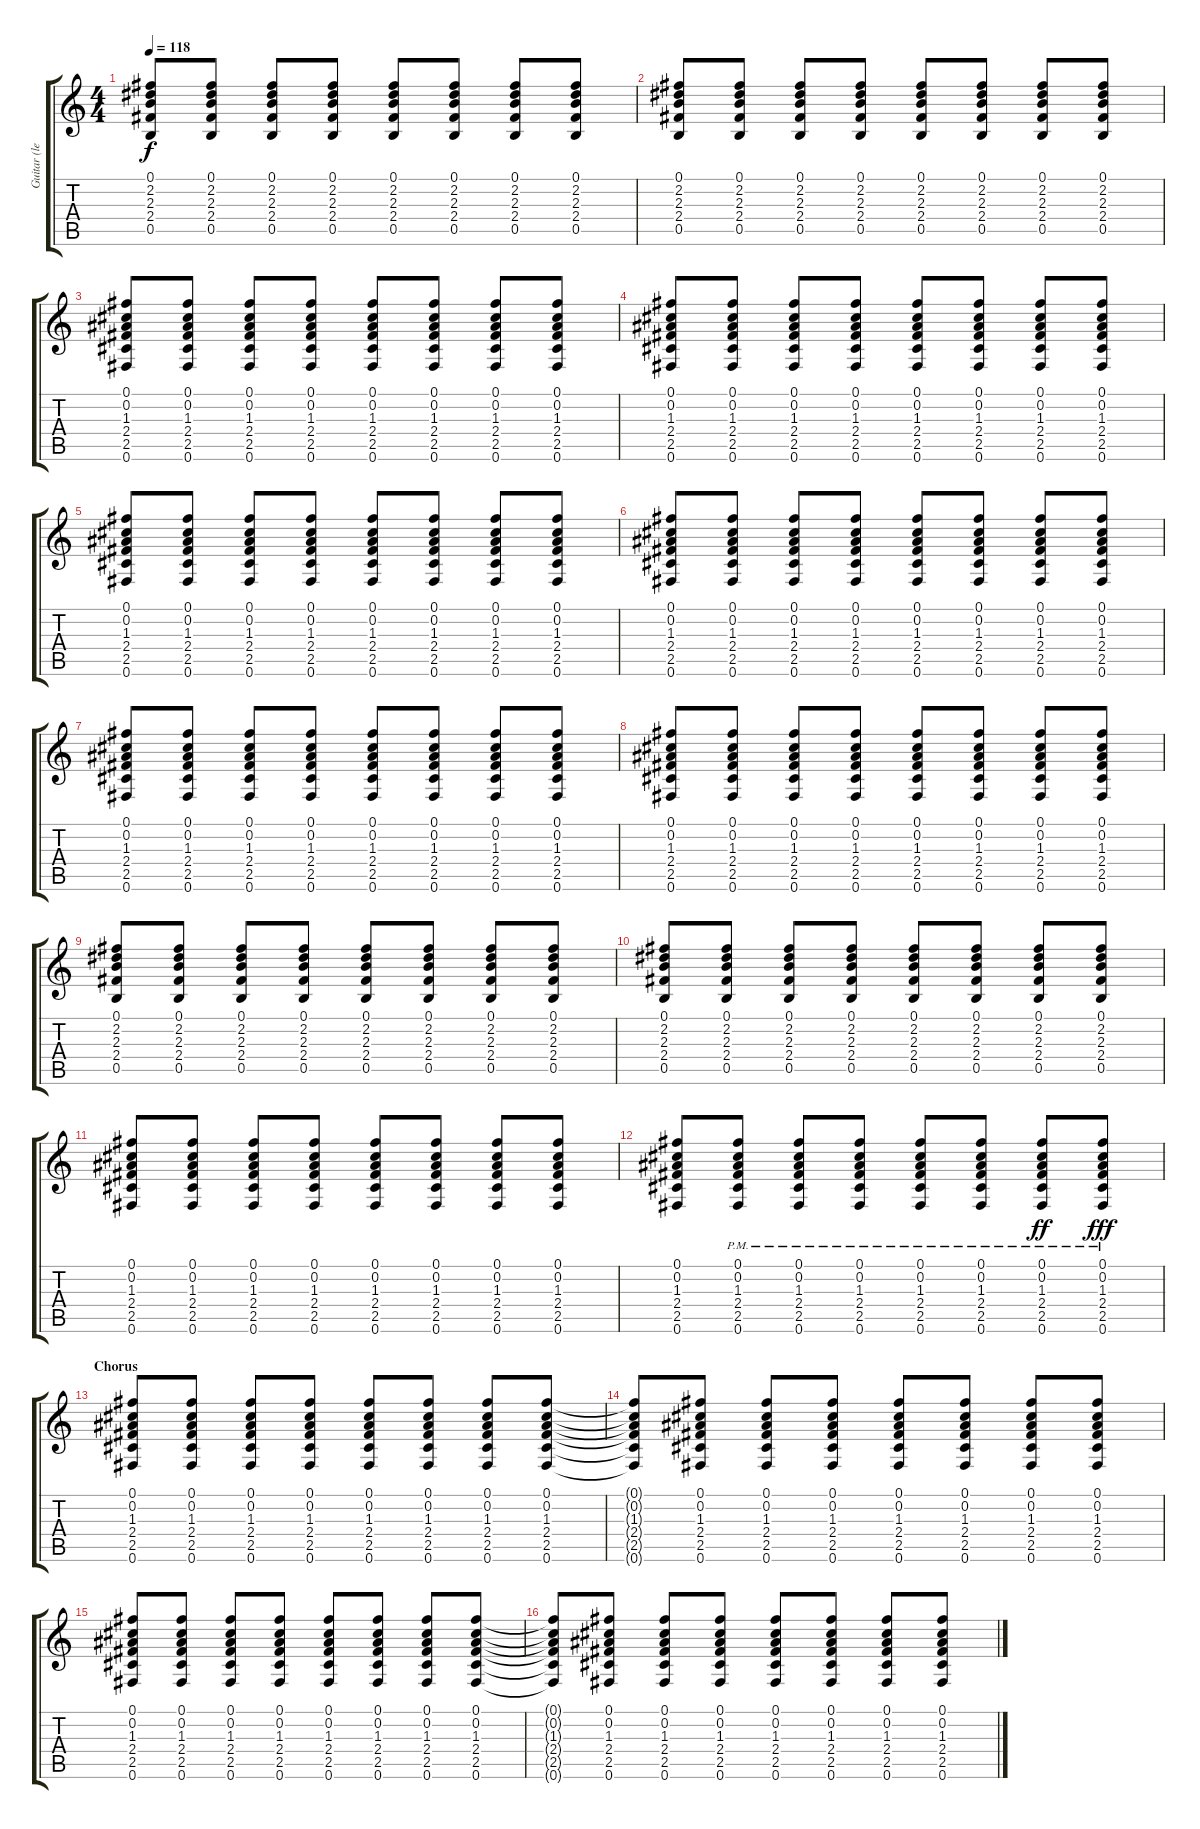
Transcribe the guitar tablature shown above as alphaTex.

\track ("Guitar (left)" "Guitar (le") {instrument overdrivenguitar}
\staff {score tabs}
\tuning (Gb4 Db4 A3 E3 B2 Gb2) {hide}
\ts (4 4)
\tempo 118
\clef g2
\ks c
(0.1 2.2 2.3 2.4 0.5).8{dy f} (0.1 2.2 2.3 2.4 0.5).8 (0.1 2.2 2.3 2.4 0.5).8 (0.1 2.2 2.3 2.4 0.5).8 (0.1 2.2 2.3 2.4 0.5).8 (0.1 2.2 2.3 2.4 0.5).8 (0.1 2.2 2.3 2.4 0.5).8 (0.1 2.2 2.3 2.4 0.5).8 |
(0.1 2.2 2.3 2.4 0.5).8 (0.1 2.2 2.3 2.4 0.5).8 (0.1 2.2 2.3 2.4 0.5).8 (0.1 2.2 2.3 2.4 0.5).8 (0.1 2.2 2.3 2.4 0.5).8 (0.1 2.2 2.3 2.4 0.5).8 (0.1 2.2 2.3 2.4 0.5).8 (0.1 2.2 2.3 2.4 0.5).8 |
(0.1 0.2 1.3 2.4 2.5 0.6).8 (0.1 0.2 1.3 2.4 2.5 0.6).8 (0.1 0.2 1.3 2.4 2.5 0.6).8 (0.1 0.2 1.3 2.4 2.5 0.6).8 (0.1 0.2 1.3 2.4 2.5 0.6).8 (0.1 0.2 1.3 2.4 2.5 0.6).8 (0.1 0.2 1.3 2.4 2.5 0.6).8 (0.1 0.2 1.3 2.4 2.5 0.6).8 |
(0.1 0.2 1.3 2.4 2.5 0.6).8 (0.1 0.2 1.3 2.4 2.5 0.6).8 (0.1 0.2 1.3 2.4 2.5 0.6).8 (0.1 0.2 1.3 2.4 2.5 0.6).8 (0.1 0.2 1.3 2.4 2.5 0.6).8 (0.1 0.2 1.3 2.4 2.5 0.6).8 (0.1 0.2 1.3 2.4 2.5 0.6).8 (0.1 0.2 1.3 2.4 2.5 0.6).8 |
(0.1 0.2 1.3 2.4 2.5 0.6).8 (0.1 0.2 1.3 2.4 2.5 0.6).8 (0.1 0.2 1.3 2.4 2.5 0.6).8 (0.1 0.2 1.3 2.4 2.5 0.6).8 (0.1 0.2 1.3 2.4 2.5 0.6).8 (0.1 0.2 1.3 2.4 2.5 0.6).8 (0.1 0.2 1.3 2.4 2.5 0.6).8 (0.1 0.2 1.3 2.4 2.5 0.6).8 |
(0.1 0.2 1.3 2.4 2.5 0.6).8 (0.1 0.2 1.3 2.4 2.5 0.6).8 (0.1 0.2 1.3 2.4 2.5 0.6).8 (0.1 0.2 1.3 2.4 2.5 0.6).8 (0.1 0.2 1.3 2.4 2.5 0.6).8 (0.1 0.2 1.3 2.4 2.5 0.6).8 (0.1 0.2 1.3 2.4 2.5 0.6).8 (0.1 0.2 1.3 2.4 2.5 0.6).8 |
(0.1 0.2 1.3 2.4 2.5 0.6).8 (0.1 0.2 1.3 2.4 2.5 0.6).8 (0.1 0.2 1.3 2.4 2.5 0.6).8 (0.1 0.2 1.3 2.4 2.5 0.6).8 (0.1 0.2 1.3 2.4 2.5 0.6).8 (0.1 0.2 1.3 2.4 2.5 0.6).8 (0.1 0.2 1.3 2.4 2.5 0.6).8 (0.1 0.2 1.3 2.4 2.5 0.6).8 |
(0.1 0.2 1.3 2.4 2.5 0.6).8 (0.1 0.2 1.3 2.4 2.5 0.6).8 (0.1 0.2 1.3 2.4 2.5 0.6).8 (0.1 0.2 1.3 2.4 2.5 0.6).8 (0.1 0.2 1.3 2.4 2.5 0.6).8 (0.1 0.2 1.3 2.4 2.5 0.6).8 (0.1 0.2 1.3 2.4 2.5 0.6).8 (0.1 0.2 1.3 2.4 2.5 0.6).8 |
(0.1 2.2 2.3 2.4 0.5).8 (0.1 2.2 2.3 2.4 0.5).8 (0.1 2.2 2.3 2.4 0.5).8 (0.1 2.2 2.3 2.4 0.5).8 (0.1 2.2 2.3 2.4 0.5).8 (0.1 2.2 2.3 2.4 0.5).8 (0.1 2.2 2.3 2.4 0.5).8 (0.1 2.2 2.3 2.4 0.5).8 |
(0.1 2.2 2.3 2.4 0.5).8 (0.1 2.2 2.3 2.4 0.5).8 (0.1 2.2 2.3 2.4 0.5).8 (0.1 2.2 2.3 2.4 0.5).8 (0.1 2.2 2.3 2.4 0.5).8 (0.1 2.2 2.3 2.4 0.5).8 (0.1 2.2 2.3 2.4 0.5).8 (0.1 2.2 2.3 2.4 0.5).8 |
(0.1 0.2 1.3 2.4 2.5 0.6).8 (0.1 0.2 1.3 2.4 2.5 0.6).8 (0.1 0.2 1.3 2.4 2.5 0.6).8 (0.1 0.2 1.3 2.4 2.5 0.6).8 (0.1 0.2 1.3 2.4 2.5 0.6).8 (0.1 0.2 1.3 2.4 2.5 0.6).8 (0.1 0.2 1.3 2.4 2.5 0.6).8 (0.1 0.2 1.3 2.4 2.5 0.6).8 |
(0.1 0.2 1.3 2.4 2.5 0.6).8 (0.1{pm} 0.2{pm} 1.3{pm} 2.4{pm} 2.5{pm} 0.6{pm}).8 (0.1{pm} 0.2{pm} 1.3{pm} 2.4{pm} 2.5{pm} 0.6{pm}).8 (0.1{pm} 0.2{pm} 1.3{pm} 2.4{pm} 2.5{pm} 0.6{pm}).8 (0.1{pm} 0.2{pm} 1.3{pm} 2.4{pm} 2.5{pm} 0.6{pm}).8 (0.1{pm} 0.2{pm} 1.3{pm} 2.4{pm} 2.5{pm} 0.6{pm}).8 (0.1{pm} 0.2{pm} 1.3{pm} 2.4{pm} 2.5{pm} 0.6{pm}).8{dy ff} (0.1{pm} 0.2{pm} 1.3{pm} 2.4{pm} 2.5{pm} 0.6{pm}).8{dy fff} |
\section ("" "Chorus")
(0.1 0.2 1.3 2.4 2.5 0.6).8 (0.1 0.2 1.3 2.4 2.5 0.6).8 (0.1 0.2 1.3 2.4 2.5 0.6).8 (0.1 0.2 1.3 2.4 2.5 0.6).8 (0.1 0.2 1.3 2.4 2.5 0.6).8 (0.1 0.2 1.3 2.4 2.5 0.6).8 (0.1 0.2 1.3 2.4 2.5 0.6).8 (0.1 0.2 1.3 2.4 2.5 0.6).8 |
(0.1{t} 0.2{t} 1.3{t} 2.4{t} 2.5{t} 0.6{t}).8 (0.1 0.2 1.3 2.4 2.5 0.6).8 (0.1 0.2 1.3 2.4 2.5 0.6).8 (0.1 0.2 1.3 2.4 2.5 0.6).8 (0.1 0.2 1.3 2.4 2.5 0.6).8 (0.1 0.2 1.3 2.4 2.5 0.6).8 (0.1 0.2 1.3 2.4 2.5 0.6).8 (0.1 0.2 1.3 2.4 2.5 0.6).8 |
(0.1 0.2 1.3 2.4 2.5 0.6).8 (0.1 0.2 1.3 2.4 2.5 0.6).8 (0.1 0.2 1.3 2.4 2.5 0.6).8 (0.1 0.2 1.3 2.4 2.5 0.6).8 (0.1 0.2 1.3 2.4 2.5 0.6).8 (0.1 0.2 1.3 2.4 2.5 0.6).8 (0.1 0.2 1.3 2.4 2.5 0.6).8 (0.1 0.2 1.3 2.4 2.5 0.6).8 |
(0.1{t} 0.2{t} 1.3{t} 2.4{t} 2.5{t} 0.6{t}).8 (0.1 0.2 1.3 2.4 2.5 0.6).8 (0.1 0.2 1.3 2.4 2.5 0.6).8 (0.1 0.2 1.3 2.4 2.5 0.6).8 (0.1 0.2 1.3 2.4 2.5 0.6).8 (0.1 0.2 1.3 2.4 2.5 0.6).8 (0.1 0.2 1.3 2.4 2.5 0.6).8 (0.1 0.2 1.3 2.4 2.5 0.6).8
